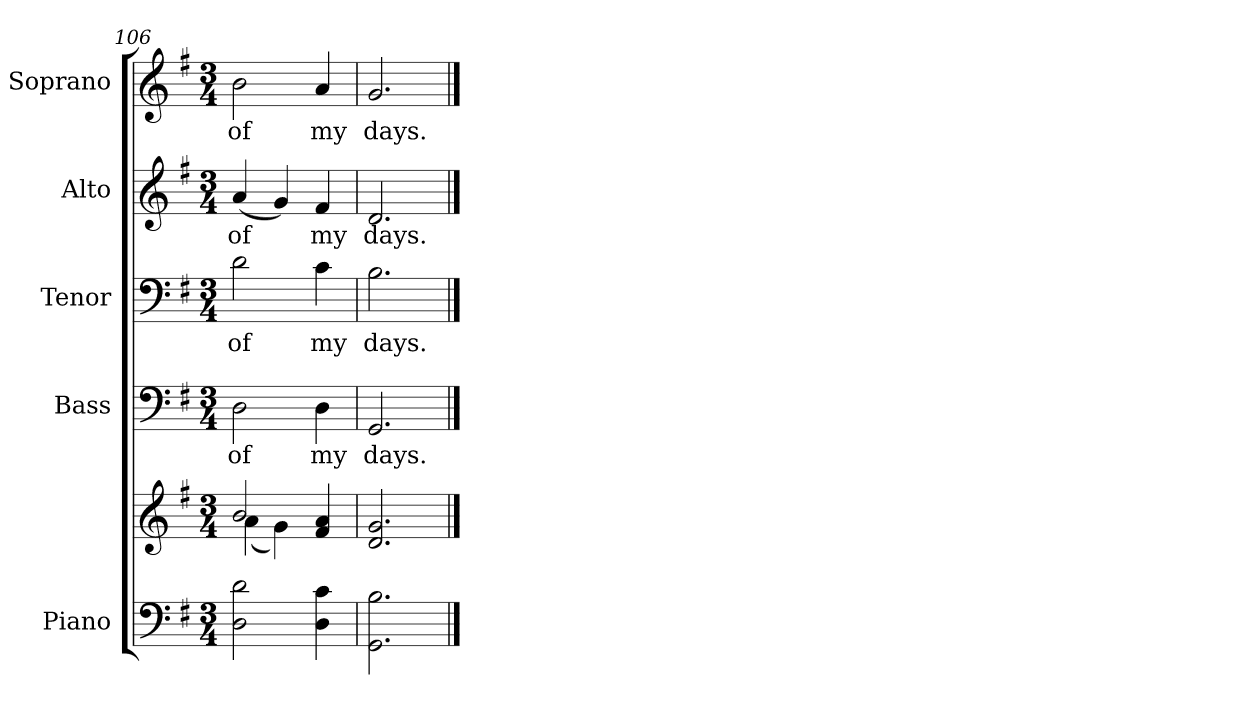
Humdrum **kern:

**kern	**kern	**kern	**text	**kern	**text	**kern	**text	**kern	**text
*part5	*part5	*part4	*part4	*part3	*part3	*part2	*part2	*part1	*part1
*staff6	*staff5	*staff4	*staff4	*staff3	*staff3	*staff2	*staff2	*staff1	*staff1
*I"Piano	*	*I"Bass	*	*I"Tenor	*	*I"Alto	*	*I"Soprano	*
*I'Pno.	*	*I'B.	*	*I'T.	*	*I'A.	*	*I'S.	*
*clefF4	*clefG2	*clefF4	*	*clefF4	*	*clefG2	*	*clefG2	*
*k[f#]	*k[f#]	*k[f#]	*	*k[f#]	*	*k[f#]	*	*k[f#]	*
*G:	*G:	*G:	*	*G:	*	*G:	*	*G:	*
*M3/4	*M3/4	*M3/4	*	*M3/4	*	*M3/4	*	*M3/4	*
=106	=106	=106	=106	=106	=106	=106	=106	=106	=106
*	*^	*	*	*	*	*	*	*	*
!	!	!	!	!LO:LY:b:color=#000000	!	!	!	!	!	!
!	!	!	!	!	!	!LO:LY:b:color=#000000	!	!	!	!
!	!	!	!	!	!	!	!	!LO:LY:b:color=#000000	!	!
!	!	!	!	!	!	!	!	!	!	!LO:LY:b:color=#000000
2Di\ 2di	2bi/	(4ai\	2Di\	of	2di\	of	(4ai/	of	2bi\	of
.	.	4gi\)	.	.	.	.	4gi/)	.	.	.
!	!	!	!	!LO:LY:b:color=#000000	!	!	!	!	!	!
!	!	!	!	!	!	!LO:LY:b:color=#000000	!	!	!	!
!	!	!	!	!	!	!	!	!LO:LY:b:color=#000000	!	!
!	!	!	!	!	!	!	!	!	!	!LO:LY:b:color=#000000
4Di\ 4ci	4f#i/ 4ai	4ryy	4Di\	my	4ci\	my	4f#i/	my	4ai/	my
*	*v	*v	*	*	*	*	*	*	*	*
=107	=107	=107	=107	=107	=107	=107	=107	=107	=107
*	*^	*	*	*	*	*	*	*	*
!	!	!	!	!LO:LY:b:color=#000000	!	!	!	!	!	!
*	*v	*v	*	*	*	*	*	*	*	*
*	*^	*	*	*	*	*	*	*	*
!	!	!	!	!	!	!LO:LY:b:color=#000000	!	!	!	!
*	*v	*v	*	*	*	*	*	*	*	*
*	*^	*	*	*	*	*	*	*	*
!	!	!	!	!	!	!	!	!LO:LY:b:color=#000000	!	!
*	*v	*v	*	*	*	*	*	*	*	*
*	*^	*	*	*	*	*	*	*	*
!	!	!	!	!	!	!	!	!	!	!LO:LY:b:color=#000000
*	*v	*v	*	*	*	*	*	*	*	*
2.GGi\ 2.Bi	2.di/ 2.gi	2.GGi/	days.	2.Bi\	days.	2.di/	days.	2.gi/	days.
==	==	==	==	==	==	==	==	==	==
*-	*-	*-	*-	*-	*-	*-	*-	*-	*-
